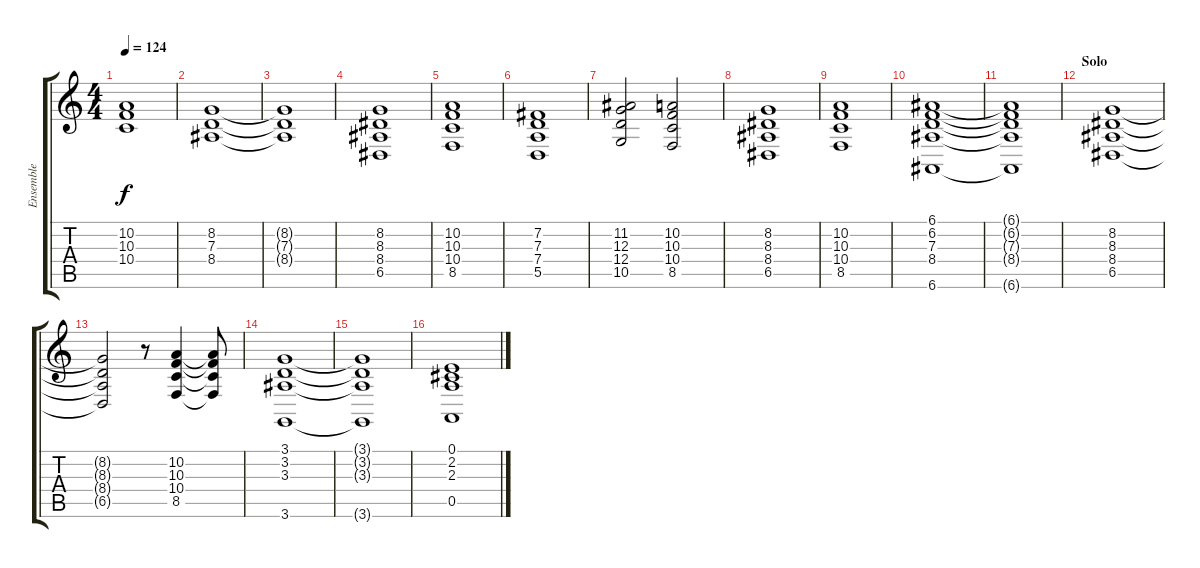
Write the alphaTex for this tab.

\track ("Ensemble" "Ensemble") {instrument stringensemble1}
\staff {score tabs}
\tuning (E4 B3 G3 D3 A2 E2) {hide}
\ts (4 4)
\tempo 124
\clef g2
\ks c
(10.2 10.3 10.4).1{dy f} |
(8.2 7.3 8.4).1 |
(8.2{t} 7.3{t} 8.4{t}).1 |
\section ("" "")
(8.2 8.3 8.4 6.5).1 |
(10.2 10.3 10.4 8.5).1 |
(7.2 7.3 7.4 5.5).1 |
(11.2 12.3 12.4 10.5).2 (10.2 10.3 10.4 8.5).2 |
(8.2 8.3 8.4 6.5).1 |
(10.2 10.3 10.4 8.5).1 |
(6.1 6.2 7.3 8.4 6.6).1 |
(6.1{t} 6.2{t} 7.3{t} 8.4{t} 6.6{t}).1 |
\section ("" "Solo")
(8.2 8.3 8.4 6.5).1 |
(8.2{t} 8.3{t} 8.4{t} 6.5{t}).2 r.8 (10.2 10.3 10.4 8.5).4 (10.2{t} 10.3{t} 10.4{t} 8.5{t}).8 |
(3.1 3.2 3.3 3.6).1 |
(3.1{t} 3.2{t} 3.3{t} 3.6{t}).1 |
(0.1 2.2 2.3 0.5).1
